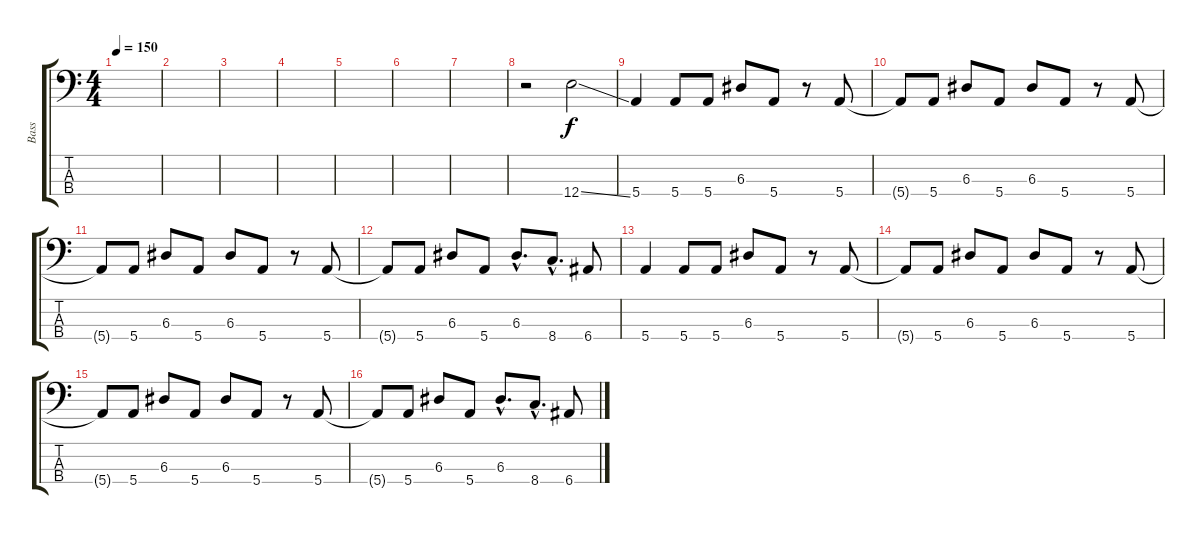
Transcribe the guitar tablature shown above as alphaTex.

\track ("Bass" "Bass") {instrument electricbassfinger}
\staff {score tabs}
\tuning (G2 D2 A1 E1) {hide}
\ts (4 4)
\tempo 150
\clef f4
\ks c
|
|
|
|
|
|
|
r.2 12.4{ss}.2 |
5.4.4 5.4.8 5.4.8 6.3.8 5.4.8 r.8 5.4.8 |
5.4{t}.8 5.4.8 6.3.8 5.4.8 6.3.8 5.4.8 r.8 5.4.8 |
5.4{t}.8 5.4.8 6.3.8 5.4.8 6.3.8 5.4.8 r.8 5.4.8 |
5.4{t}.8 5.4.8 6.3.8 5.4.8 6.3{hac}.8{d} 8.4{hac}.8{d} 6.4.8 |
5.4.4 5.4.8 5.4.8 6.3.8 5.4.8 r.8 5.4.8 |
5.4{t}.8 5.4.8 6.3.8 5.4.8 6.3.8 5.4.8 r.8 5.4.8 |
5.4{t}.8 5.4.8 6.3.8 5.4.8 6.3.8 5.4.8 r.8 5.4.8 |
5.4{t}.8 5.4.8 6.3.8 5.4.8 6.3{hac}.8{d} 8.4{hac}.8{d} 6.4.8
